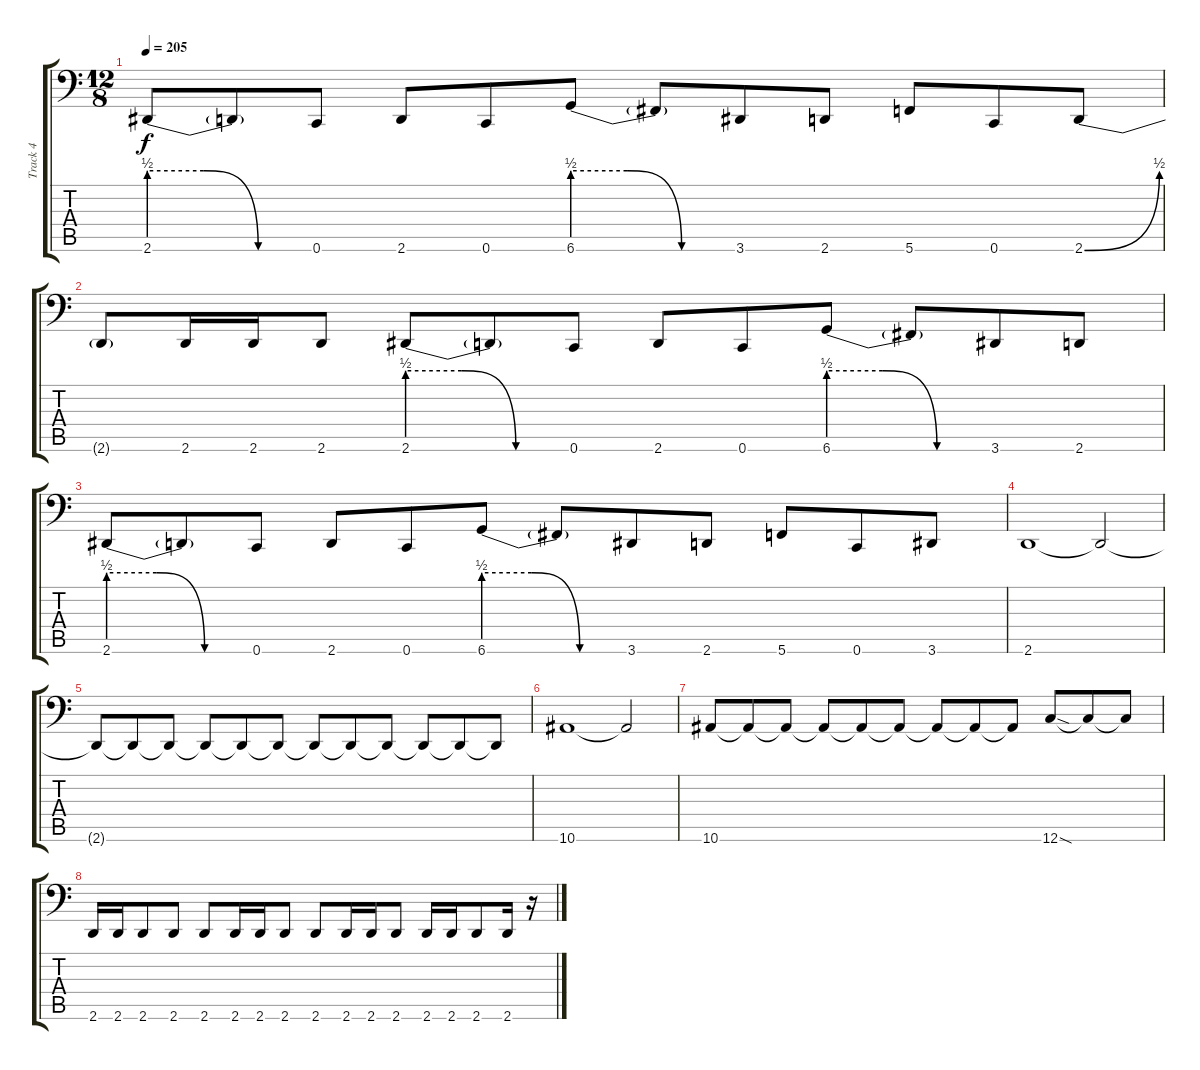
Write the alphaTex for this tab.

\track ("Track 4" "Track 4") {instrument electricbassfinger}
\staff {score tabs}
\tuning (D3 A2 F2 C2 G1 C1) {hide}
\ts (12 8)
\tempo 205
\clef f4
\ks c
2.6{be (custom 0 2 20 2 40 0 60 0)}.8{dy f} 2.6{t}.8 0.6.8 2.6.8 0.6.8 6.6{be (custom 0 2 20 2 40 0 60 0)}.8 6.6{t}.8 3.6.8 2.6.8 5.6.8 0.6.8 2.6{be (bend 0 0 60 2)}.8 |
2.6{t}.8 2.6.16 2.6.16 2.6.8 2.6{be (custom 0 2 20 2 40 0 60 0)}.8 2.6{t}.8 0.6.8 2.6.8 0.6.8 6.6{be (custom 0 2 20 2 40 0 60 0)}.8 6.6{t}.8 3.6.8 2.6.8 |
2.6{be (custom 0 2 20 2 40 0 60 0)}.8 2.6{t}.8 0.6.8 2.6.8 0.6.8 6.6{be (custom 0 2 20 2 40 0 60 0)}.8 6.6{t}.8 3.6.8 2.6.8 5.6.8 0.6.8 3.6.8 |
2.6.1 2.6{t}.2 |
2.6{t}.8 2.6{t}.8 2.6{t}.8 2.6{t}.8 2.6{t}.8 2.6{t}.8 2.6{t}.8 2.6{t}.8 2.6{t}.8 2.6{t}.8 2.6{t}.8 2.6{t}.8 |
10.6.1 10.6{t}.2 |
10.6.8 10.6{t}.8 10.6{t}.8 10.6{t}.8 10.6{t}.8 10.6{t}.8 10.6{t}.8 10.6{t}.8 10.6{t}.8 12.6{sod}.8 12.6{t}.8 12.6{t}.8 |
2.6.16 2.6.16 2.6.8 2.6.8 2.6.8 2.6.16 2.6.16 2.6.8 2.6.8 2.6.16 2.6.16 2.6.8 2.6.16 2.6.16 2.6.8 2.6.16 r.16
